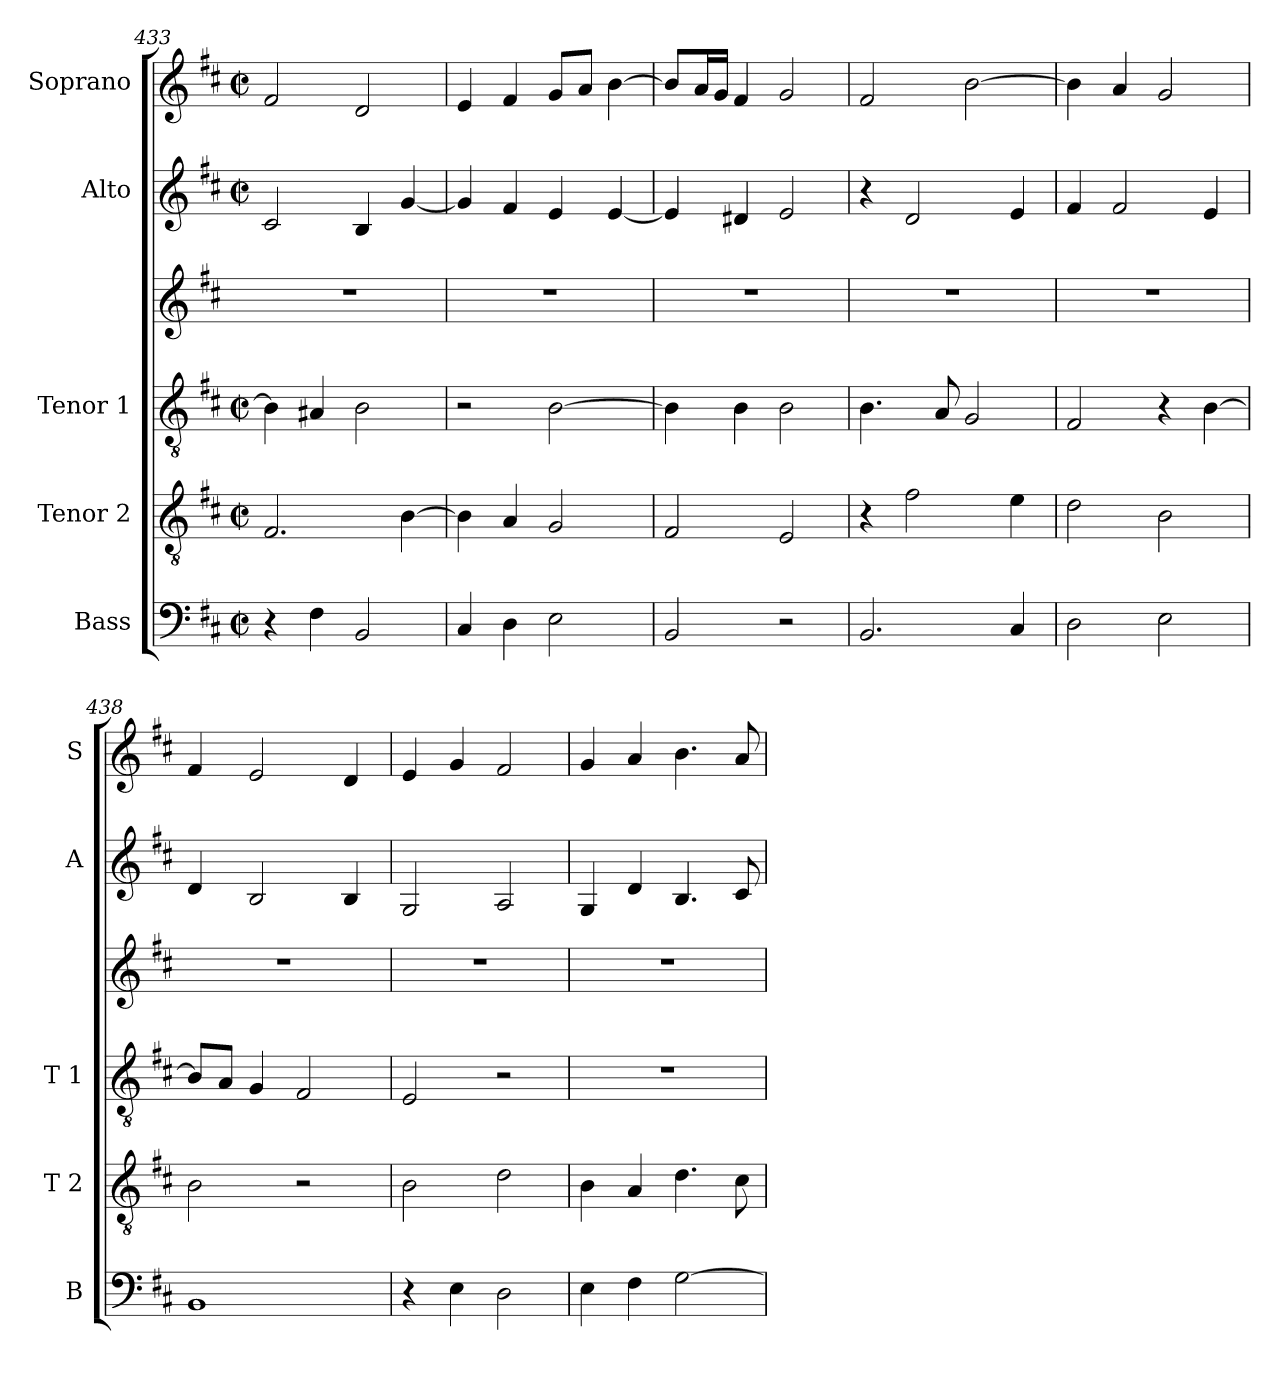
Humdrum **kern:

**kern	**kern	**kern	**kern	**kern	**kern
*part6	*part5	*part4	*part3	*part2	*part1
*staff6	*staff5	*staff4	*staff3	*staff2	*staff1
*I"Bass	*I"Tenor 2	*I"Tenor 1	*	*I"Alto	*I"Soprano
*I'B	*I'T 2	*I'T 1	*	*I'A	*I'S
!!LO:PB:g=z
*clefF4	*clefGv2	*clefGv2	*clefG2	*clefG2	*clefG2
*k[f#c#]	*k[f#c#]	*k[f#c#]	*k[f#c#]	*k[f#c#]	*k[f#c#]
*D:	*D:	*D:	*D:	*D:	*D:
*M2/2	*M2/2	*M2/2	*	*M2/2	*M2/2
*met(c|)	*met(c|)	*met(c|)	*	*met(c|)	*met(c|)
=433	=433	=433	=433	=433	=433
4r	2.F#/	4B\]	1r	2c#/	2f#/
4F#\	.	4A#X/	.	.	.
2BB/	.	2B\	.	4B/	2d/
.	[>4B\	.	.	[<4g/	.
=434	=434	=434	=434	=434	=434
4C#/	4B\]	2r	1r	4g/]	4e/
4D\	4A/	.	.	4f#/	4f#/
2E\	2G/	[>2B\	.	4e/	8g/L
.	.	.	.	.	8a/J
.	.	.	.	[<4e/	[>4b\
=435	=435	=435	=435	=435	=435
2BB/	2F#/	4B\]	1r	4e/]	8b/L]
.	.	.	.	.	16a/L
.	.	.	.	.	16g/JJ
.	.	4B\	.	4d#X/	4f#/
2r	2E/	2B\	.	2e/	2g/
=436	=436	=436	=436	=436	=436
2.BB/	4r	4.B\	1r	4r	2f#/
.	2f#\	.	.	2d/	.
.	.	8A/	.	.	.
.	.	2G/	.	.	[>2b\
4C#/	4e\	.	.	4e/	.
=437	=437	=437	=437	=437	=437
2D\	2d\	2F#/	1r	4f#/	4b\]
.	.	.	.	2f#/	4a/
2E\	2B\	4r	.	.	2g/
.	.	[>4B\	.	4e/	.
=438	=438	=438	=438	=438	=438
1BB	2B\	8B/L]	1r	4d/	4f#/
.	.	8A/J	.	.	.
.	.	4G/	.	2B/	2e/
.	2r	2F#/	.	.	.
.	.	.	.	4B/	4d/
!!LO:LB:g=z
=439	=439	=439	=439	=439	=439
4r	2B\	2E/	1r	2G/	4e/
4E\	.	.	.	.	4g/
2D\	2d\	2r	.	2A/	2f#/
=440	=440	=440	=440	=440	=440
4E\	4B\	1r	1r	4G/	4g/
4F#\	4A/	.	.	4d/	4a/
[>2G\	4.d\	.	.	4.B/	4.b\
.	8c#\	.	.	8c#/	8a/
=	=	=	=	=	=
*-	*-	*-	*-	*-	*-
